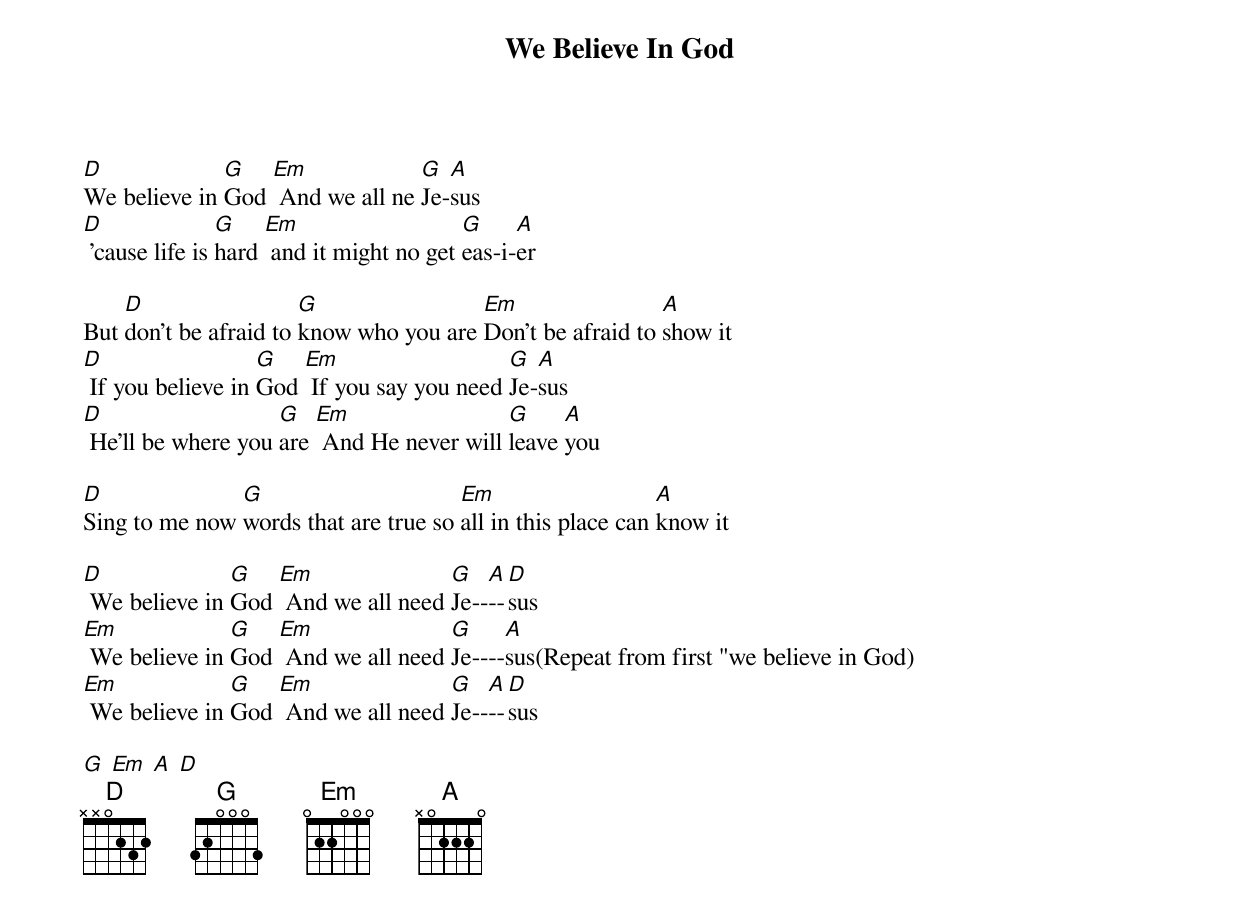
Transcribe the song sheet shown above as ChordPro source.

{Title: We Believe In God}
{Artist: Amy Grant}

[D]We believe in [G]God [Em] And we all ne [G]Je-[A]sus
[D] 'cause life is [G]hard [Em] and it might no get [G]eas-i-[A]er

But [D]don't be afraid to [G]know who you are [Em]Don't be afraid to [A]show it
[D] If you believe in [G]God [Em] If you say you need [G]Je-[A]sus
[D] He'll be where you [G]are [Em] And He never will [G]leave [A]you

[D]Sing to me now [G]words that are true so [Em]all in this place can [A]know it

[D] We believe in [G]God [Em] And we all need [G]Je--[A]--[D]sus
[Em] We believe in [G]God [Em] And we all need [G]Je----[A]sus(Repeat from first "we believe in God)
[Em] We believe in [G]God [Em] And we all need [G]Je--[A]--[D]sus

[G] [Em] [A] [D]
